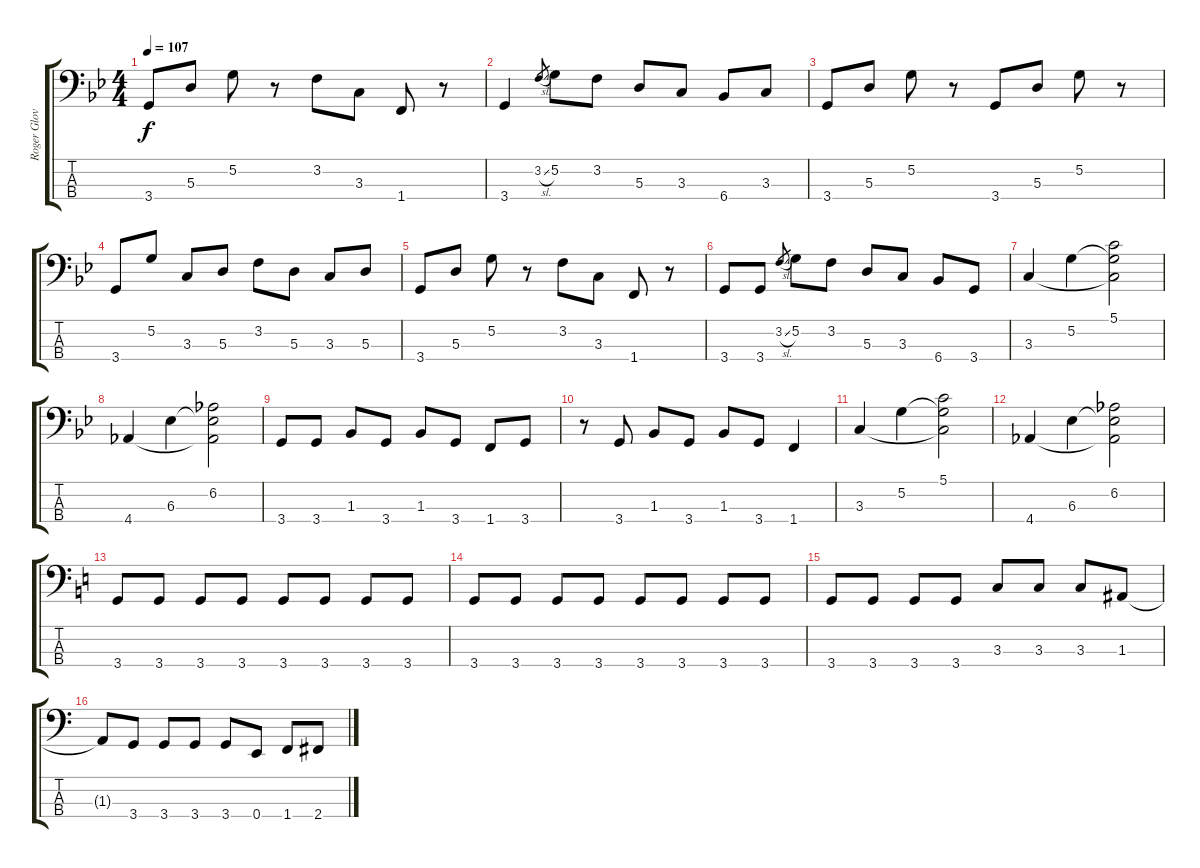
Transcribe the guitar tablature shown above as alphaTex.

\track ("Roger Glover" "Roger Glov") {instrument electricbasspick}
\staff {score tabs}
\tuning (G2 D2 A1 E1) {hide}
\ts (4 4)
\tempo 107
\clef f4
\ks bb
3.4.8{dy f} 5.3.8 5.2.8 r.8 3.2.8 3.3.8 1.4.8 r.8 |
3.4.4 3.2{sl}.8{gr} 5.2.8 3.2.8 5.3.8 3.3.8 6.4.8 3.3.8 |
3.4.8 5.3.8 5.2.8 r.8 3.4.8 5.3.8 5.2.8 r.8 |
3.4.8 5.2.8 3.3.8 5.3.8 3.2.8 5.3.8 3.3.8 5.3.8 |
3.4.8 5.3.8 5.2.8 r.8 3.2.8 3.3.8 1.4.8 r.8 |
3.4.8 3.4.8 3.2{sl}.8{gr} 5.2.8 3.2.8 5.3.8 3.3.8 6.4.8 3.4.8 |
3.3.4 5.2.4 (5.1 5.2{t} 3.3{t}).2 |
4.4.4 6.3.4 (6.2 6.3{t} 4.4{t}).2 |
3.4.8 3.4.8 1.3.8 3.4.8 1.3.8 3.4.8 1.4.8 3.4.8 |
r.8 3.4.8 1.3.8 3.4.8 1.3.8 3.4.8 1.4.4 |
3.3.4 5.2.4 (5.1 5.2{t} 3.3{t}).2 |
4.4.4 6.3.4 (6.2 6.3{t} 4.4{t}).2 |
\ks c
3.4.8 3.4.8 3.4.8 3.4.8 3.4.8 3.4.8 3.4.8 3.4.8 |
3.4.8 3.4.8 3.4.8 3.4.8 3.4.8 3.4.8 3.4.8 3.4.8 |
3.4.8 3.4.8 3.4.8 3.4.8 3.3.8 3.3.8 3.3.8 1.3.8 |
1.3{t}.8 3.4.8 3.4.8 3.4.8 3.4.8 0.4.8 1.4.8 2.4.8
